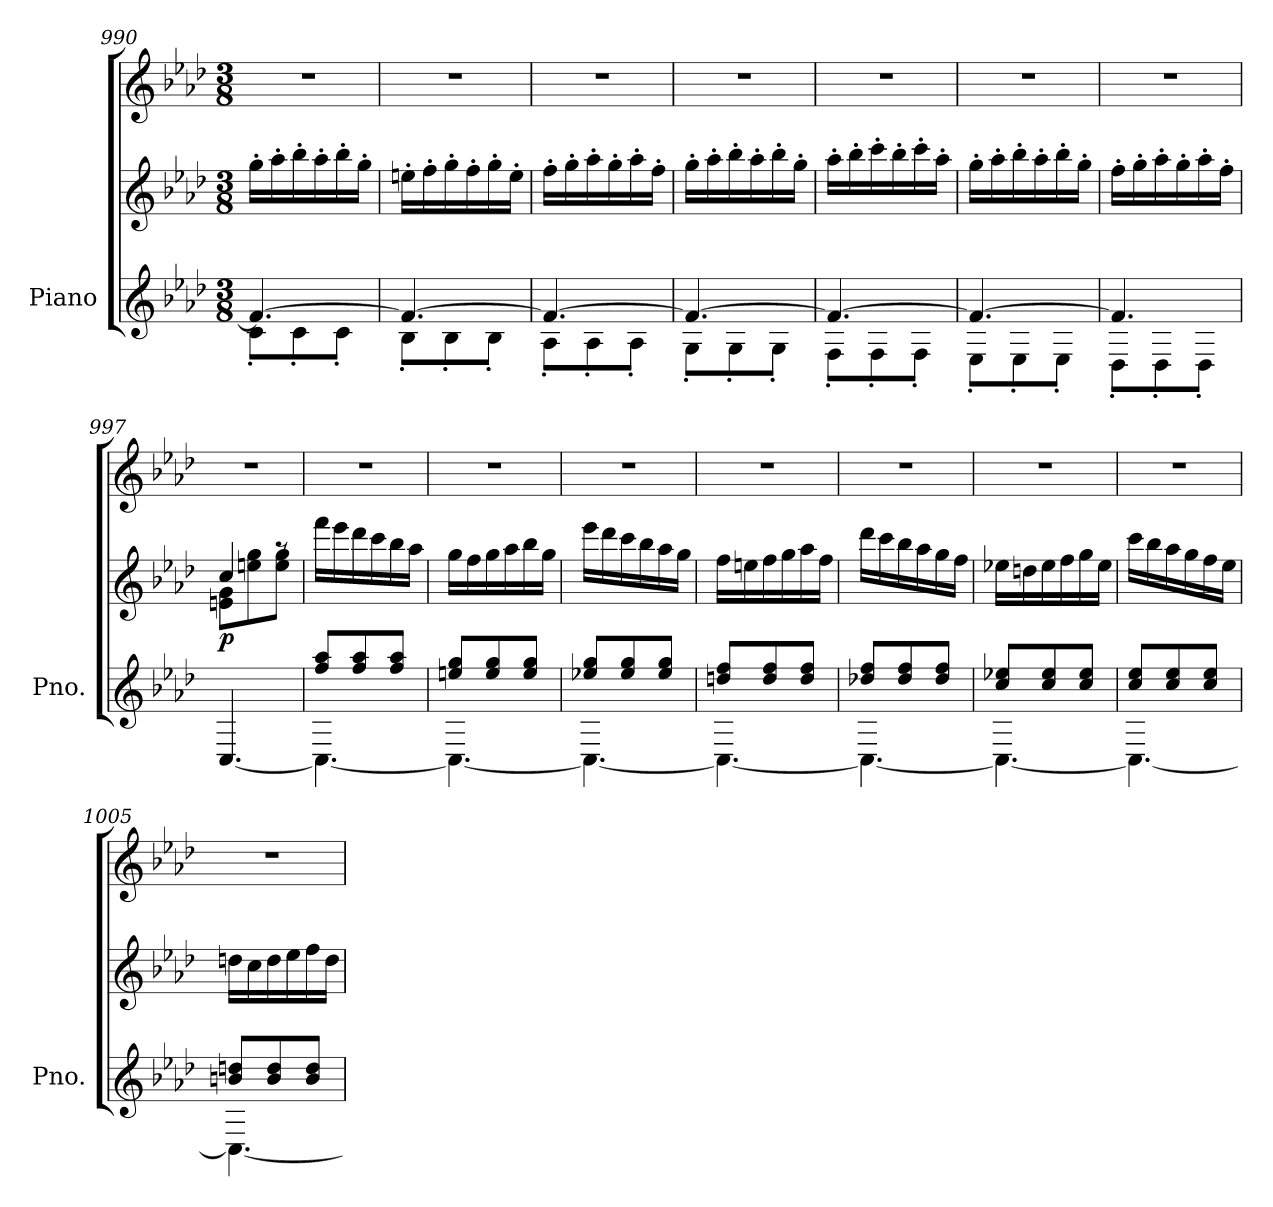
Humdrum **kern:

**kern	**kern	**kern	**dynam
*part1	*part1	*part1	*part1
*staff3	*staff2	*staff1	*staff1/2/3
*I"Piano	*	*	*
*I'Pno.	*	*	*
*clefG2	*clefG2	*clefG2	*
*k[b-e-a-d-]	*k[b-e-a-d-]	*k[b-e-a-d-]	*
*M3/8	*M3/8	*M3/8	*
=990	=990	=990	=990
*^	*	*	*
4.f/_	8c'\L	16gg'\LL	4.r	.
.	.	16aa-'\	.	.
.	8c'\	16bb-'\	.	.
.	.	16aa-'\	.	.
.	8c'\J	16bb-'\	.	.
.	.	16gg'\JJ	.	.
=991	=991	=991	=991	=991
4.f/_	8B-'\L	16een'\LL	4.r	.
.	.	16ff'\	.	.
.	8B-'\	16gg'\	.	.
.	.	16ff'\	.	.
.	8B-'\J	16gg'\	.	.
.	.	16ee'\JJ	.	.
=992	=992	=992	=992	=992
4.f/_	8A-'\L	16ff'\LL	4.r	.
.	.	16gg'\	.	.
.	8A-'\	16aa-'\	.	.
.	.	16gg'\	.	.
.	8A-'\J	16aa-'\	.	.
.	.	16ff'\JJ	.	.
=993	=993	=993	=993	=993
4.f/_	8G'\L	16gg'\LL	4.r	.
.	.	16aa-'\	.	.
.	8G'\	16bb-'\	.	.
.	.	16aa-'\	.	.
.	8G'\J	16bb-'\	.	.
.	.	16gg'\JJ	.	.
=994	=994	=994	=994	=994
4.f/_	8F'\L	16aa-'\LL	4.r	.
.	.	16bb-'\	.	.
.	8F'\	16ccc'\	.	.
.	.	16bb-'\	.	.
.	8F'\J	16ccc'\	.	.
.	.	16aa-'\JJ	.	.
!!LO:LB:g=z
=995	=995	=995	=995	=995
4.f/_	8E-'\L	16gg'\LL	4.r	.
.	.	16aa-'\	.	.
.	8E-'\	16bb-'\	.	.
.	.	16aa-'\	.	.
.	8E-'\J	16bb-'\	.	.
.	.	16gg'\JJ	.	.
!!LO:PB:g=z
=996	=996	=996	=996	=996
4.f/]	8D-'\L	16ff'\LL	4.r	.
.	.	16gg'\	.	.
.	8D-'\	16aa-'\	.	.
.	.	16gg'\	.	.
.	8D-'\J	16aa-'\	.	.
.	.	16ff'\JJ	.	.
=997	=997	=997	=997	=997
*	*	*^	*	*
!	!	!	!	!	!LO:DY:b=2
4.ryy	[4.C/	4cc/	8en\ 8g\L	4.r	p
.	.	.	8een\ 8gg\	.	.
.	.	8raa	8ee\ 8gg\J	.	.
=998	=998	=998	=998	=998	=998
!	!	!	!	!	!LO:DY:b=3
!	!	!	!	!	!LO:DY:n=1:b=2
*	*	*v	*v	*	*
8ff/ 8aa-/L	4.C\_	16fff\LL	4.r	p f
.	.	16eee-\	.	.
8ff/ 8aa-/	.	16ddd-\	.	.
.	.	16ccc\	.	.
8ff/ 8aa-/J	.	16bb-\	.	.
.	.	16aa-\JJ	.	.
=999	=999	=999	=999	=999
8een/ 8gg/L	4.C\_	16gg\LL	4.r	.
.	.	16ff\	.	.
8ee/ 8gg/	.	16gg\	.	.
.	.	16aa-\	.	.
8ee/ 8gg/J	.	16bb-\	.	.
.	.	16gg\JJ	.	.
=1000	=1000	=1000	=1000	=1000
8ee-X/ 8gg/L	4.C\_	16eee-\LL	4.r	.
.	.	16ddd-\	.	.
8ee-/ 8gg/	.	16ccc\	.	.
.	.	16bb-\	.	.
8ee-/ 8gg/J	.	16aa-\	.	.
.	.	16gg\JJ	.	.
=1001	=1001	=1001	=1001	=1001
8ddn/ 8ff/L	4.C\_	16ff\LL	4.r	.
.	.	16een\	.	.
8dd/ 8ff/	.	16ff\	.	.
.	.	16gg\	.	.
8dd/ 8ff/J	.	16aa-\	.	.
.	.	16ff\JJ	.	.
!!LO:LB:g=z
=1002	=1002	=1002	=1002	=1002
8dd-X/ 8ff/L	4.C\_	16ddd-\LL	4.r	.
.	.	16ccc\	.	.
8dd-/ 8ff/	.	16bb-\	.	.
.	.	16aa-\	.	.
8dd-/ 8ff/J	.	16gg\	.	.
.	.	16ff\JJ	.	.
!!LO:LB:g=z
=1003	=1003	=1003	=1003	=1003
8cc/ 8ee-X/L	4.C\_	16ee-X\LL	4.r	.
.	.	16ddn\	.	.
8cc/ 8ee-/	.	16ee-\	.	.
.	.	16ff\	.	.
8cc/ 8ee-/J	.	16gg\	.	.
.	.	16ee-\JJ	.	.
=1004	=1004	=1004	=1004	=1004
8cc/ 8ee-/L	4.C\_	16ccc\LL	4.r	.
.	.	16bb-\	.	.
8cc/ 8ee-/	.	16aa-\	.	.
.	.	16gg\	.	.
8cc/ 8ee-/J	.	16ff\	.	.
.	.	16ee-\JJ	.	.
=1005	=1005	=1005	=1005	=1005
8bn/ 8ddn/L	4.C\_	16ddn\LL	4.r	.
.	.	16cc\	.	.
8b/ 8dd/	.	16dd\	.	.
.	.	16ee-\	.	.
8b/ 8dd/J	.	16ff\	.	.
.	.	16dd\JJ	.	.
*v	*v	*	*	*
=	=	=	=
*-	*-	*-	*-
